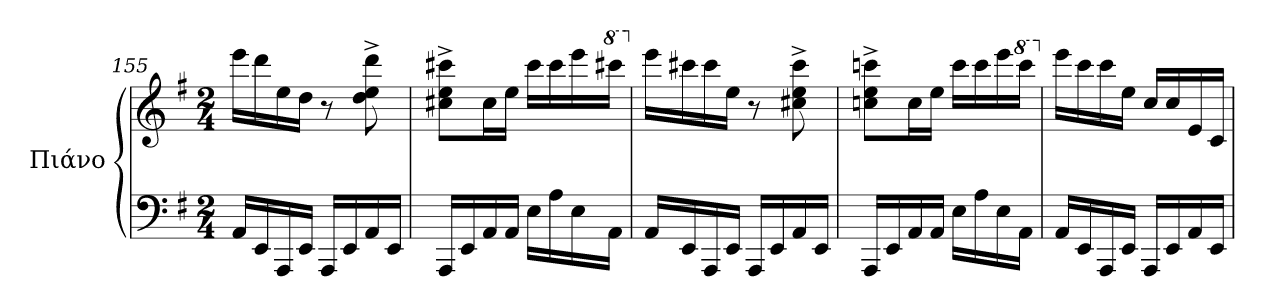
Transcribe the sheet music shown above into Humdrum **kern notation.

**kern	**kern
*part1	*part1
*staff2	*staff1
*I"Πιάνο	*
*clefF4	*clefG2
*k[f#]	*k[f#]
*M2/4	*M2/4
=155	=155
16AA/LL	16eee\LL
16EE/	16ddd\
16AAA/	16ee\
16EE/JJ	16dd\JJ
16AAA/LL	8r
16EE/	.
16AA/	8dd\^ 8ee\^ 8ddd\^
16EE/JJ	.
=156	=156
16AAA/LL	8cc#X\^ 8ee\^ 8ccc#X\^L
16EE/	.
16AA/	16cc#\L
16AA/JJ	16ee\JJ
16E\LL	16ccc#\LL
16A\	16ccc#\
16E\	16eee\
*	*8va
16AA\JJ	16cccc#X\JJ
!!LO:LB:g=z
=157	=157
*	*X8va
16AA/LL	16eee\LL
16EE/	16ccc#X\
16AAA/	16ccc#\
16EE/JJ	16ee\JJ
16AAA/LL	8r
16EE/	.
16AA/	8cc#X\^ 8ee\^ 8ccc#\^
16EE/JJ	.
=158	=158
16AAA/LL	8ccn\^ 8ee\^ 8cccn\^L
16EE/	.
16AA/	16cc\L
16AA/JJ	16ee\JJ
16E\LL	16ccc\LL
16A\	16ccc\
16E\	16eee\
*	*8va
16AA\JJ	16cccc\JJ
=159	=159
*	*X8va
16AA/LL	16eee\LL
16EE/	16ccc\
16AAA/	16ccc\
16EE/JJ	16ee\JJ
16AAA/LL	16cc/LL
16EE/	16cc/
16AA/	16e/
16EE/JJ	16c/JJ
=	=
*-	*-
